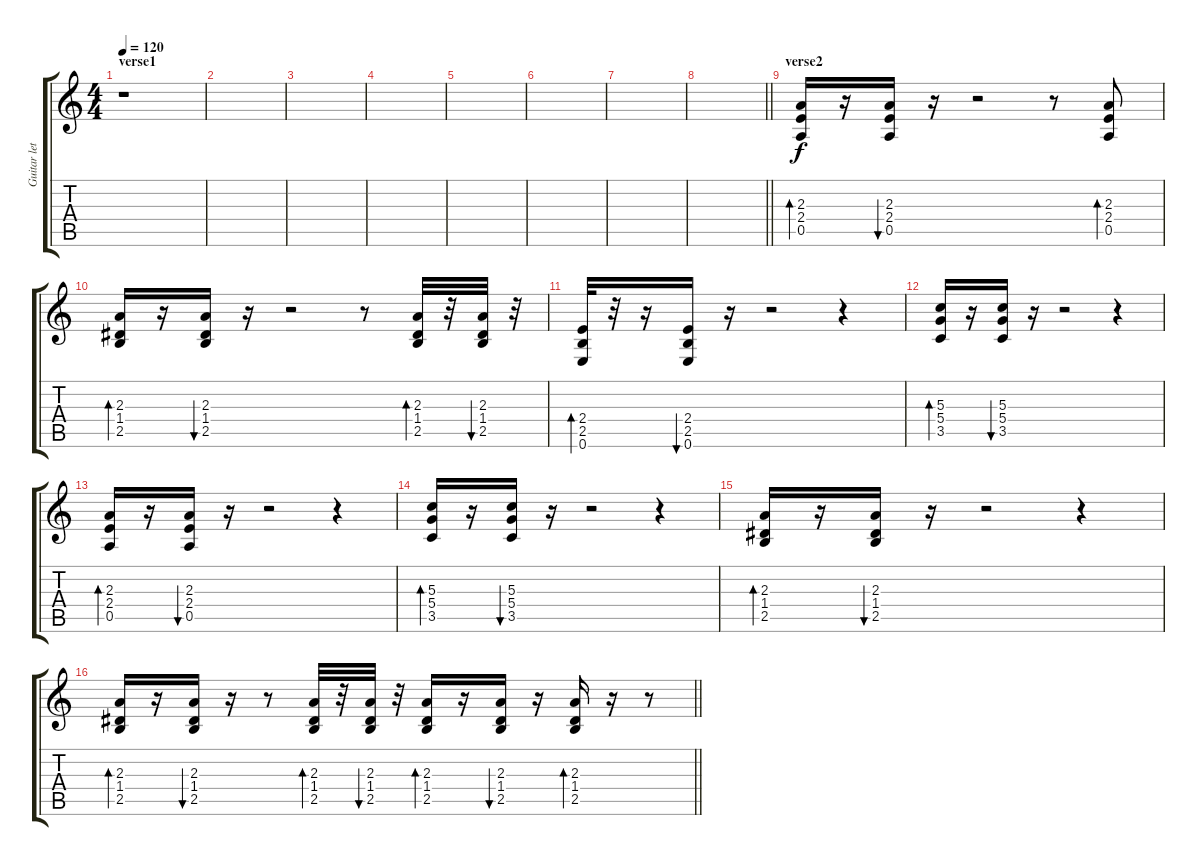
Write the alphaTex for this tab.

\track ("Guitar letrik" "Guitar let") {instrument overdrivenguitar}
\staff {score tabs}
\tuning (E4 B3 G3 D3 A2 E2) {hide}
\ts (4 4)
\section ("" "verse1")
\tempo 120
\clef g2
\ks c
r.1{dy f} |
|
|
|
|
|
|
\barLineRight lightlight
|
\section ("" "verse2")
(2.3 2.4 0.5).16{bd 60} r.16 (2.3 2.4 0.5).16{bu 60} r.16 r.2 r.8 (2.3 2.4 0.5).8{bd 60} |
(2.3 1.4 2.5).16{bd 60} r.16 (2.3 1.4 2.5).16{bu 60} r.16 r.2 r.8 (2.3 1.4 2.5).32{bd 60} r.32 (2.3 1.4 2.5).32{bu 60} r.32 |
(2.4 2.5 0.6).32{bd 60} r.32 r.16 (2.4 2.5 0.6).16{bu 60} r.16 r.2 r.4 |
(5.3 5.4 3.5).16{bd 60} r.16 (5.3 5.4 3.5).16{bu 60} r.16 r.2 r.4 |
(2.3 2.4 0.5).16{bd 60} r.16 (2.3 2.4 0.5).16{bu 60} r.16 r.2 r.4 |
(5.3 5.4 3.5).16{bd 60} r.16 (5.3 5.4 3.5).16{bu 60} r.16 r.2 r.4 |
(2.3 1.4 2.5).16{bd 60} r.16 (2.3 1.4 2.5).16{bu 60} r.16 r.2 r.4 |
\barLineRight lightlight
(2.3 1.4 2.5).16{bd 60} r.16 (2.3 1.4 2.5).16{bu 60} r.16 r.8 (2.3 1.4 2.5).32{bd 60} r.32 (2.3 1.4 2.5).32{bu 60} r.32 (2.3 1.4 2.5).16{bd 60} r.16 (2.3 1.4 2.5).16{bu 60} r.16 (2.3 1.4 2.5).16{bd 60} r.16 r.8
